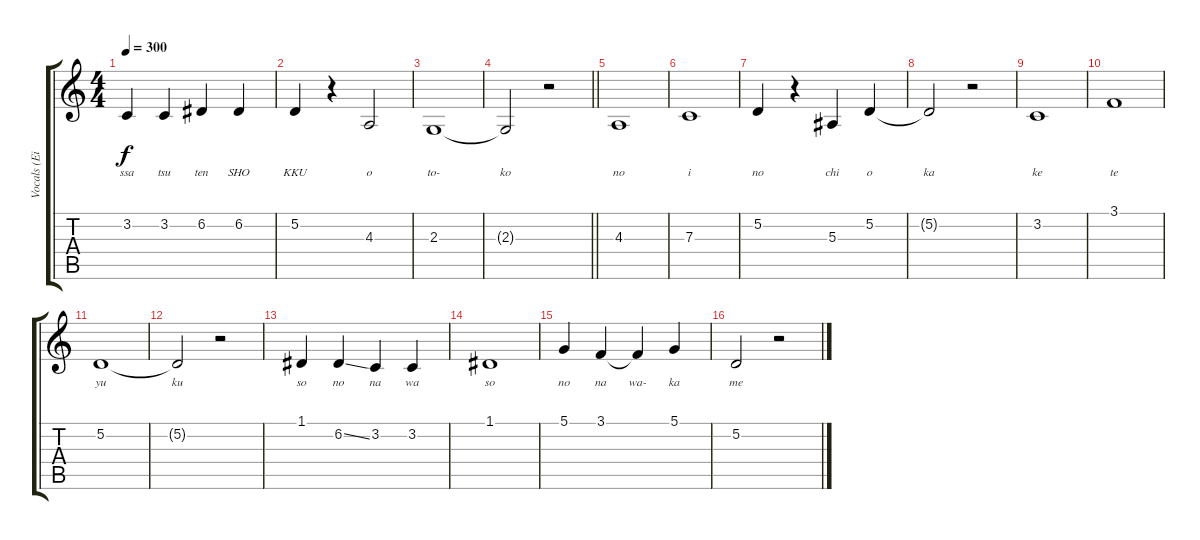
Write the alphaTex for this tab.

\track ("Vocals (Eizo)" "Vocals (Ei") {instrument flute}
\staff {score tabs}
\tuning (D4 A3 F3 C3 G2 D2) {hide}
\ts (4 4)
\tempo 300
\clef g2
\ks c
3.2.4{lyrics (0 "ssa") lyrics (1 "") lyrics (2 "") lyrics (3 "") lyrics (4 "") dy f} 3.2.4{lyrics (0 "tsu") lyrics (1 "") lyrics (2 "") lyrics (3 "") lyrics (4 "")} 6.2.4{lyrics (0 "ten") lyrics (1 "") lyrics (2 "") lyrics (3 "") lyrics (4 "")} 6.2.4{lyrics (0 "SHO") lyrics (1 "") lyrics (2 "") lyrics (3 "") lyrics (4 "")} |
5.2.4{lyrics (0 "KKU") lyrics (1 "") lyrics (2 "") lyrics (3 "") lyrics (4 "")} r.4 4.3.2{lyrics (0 "o") lyrics (1 "") lyrics (2 "") lyrics (3 "") lyrics (4 "")} |
2.3.1{lyrics (0 "to-") lyrics (1 "") lyrics (2 "") lyrics (3 "") lyrics (4 "")} |
\barLineRight lightlight
2.3{t}.2{lyrics (0 "ko") lyrics (1 "") lyrics (2 "") lyrics (3 "") lyrics (4 "")} r.2 |
4.3.1{lyrics (0 "no") lyrics (1 "") lyrics (2 "") lyrics (3 "") lyrics (4 "")} |
7.3.1{lyrics (0 "i") lyrics (1 "") lyrics (2 "") lyrics (3 "") lyrics (4 "")} |
5.2.4{lyrics (0 "no") lyrics (1 "") lyrics (2 "") lyrics (3 "") lyrics (4 "")} r.4 5.3.4{lyrics (0 "chi") lyrics (1 "") lyrics (2 "") lyrics (3 "") lyrics (4 "")} 5.2.4{lyrics (0 "o") lyrics (1 "") lyrics (2 "") lyrics (3 "") lyrics (4 "")} |
5.2{t}.2{lyrics (0 "ka") lyrics (1 "") lyrics (2 "") lyrics (3 "") lyrics (4 "")} r.2 |
3.2.1{lyrics (0 "ke") lyrics (1 "") lyrics (2 "") lyrics (3 "") lyrics (4 "")} |
3.1.1{lyrics (0 "te") lyrics (1 "") lyrics (2 "") lyrics (3 "") lyrics (4 "")} |
5.2.1{lyrics (0 "yu") lyrics (1 "") lyrics (2 "") lyrics (3 "") lyrics (4 "")} |
5.2{t}.2{lyrics (0 "ku") lyrics (1 "") lyrics (2 "") lyrics (3 "") lyrics (4 "")} r.2 |
1.1.4{lyrics (0 "so") lyrics (1 "") lyrics (2 "") lyrics (3 "") lyrics (4 "")} 6.2{ss}.4{lyrics (0 "no") lyrics (1 "") lyrics (2 "") lyrics (3 "") lyrics (4 "")} 3.2.4{lyrics (0 "na") lyrics (1 "") lyrics (2 "") lyrics (3 "") lyrics (4 "")} 3.2.4{lyrics (0 "wa") lyrics (1 "") lyrics (2 "") lyrics (3 "") lyrics (4 "")} |
1.1.1{lyrics (0 "so") lyrics (1 "") lyrics (2 "") lyrics (3 "") lyrics (4 "")} |
5.1.4{lyrics (0 "no") lyrics (1 "") lyrics (2 "") lyrics (3 "") lyrics (4 "")} 3.1.4{lyrics (0 "na") lyrics (1 "") lyrics (2 "") lyrics (3 "") lyrics (4 "")} 3.1{t}.4{lyrics (0 "wa-") lyrics (1 "") lyrics (2 "") lyrics (3 "") lyrics (4 "")} 5.1.4{lyrics (0 "ka") lyrics (1 "") lyrics (2 "") lyrics (3 "") lyrics (4 "")} |
5.2.2{lyrics (0 "me") lyrics (1 "") lyrics (2 "") lyrics (3 "") lyrics (4 "")} r.2
